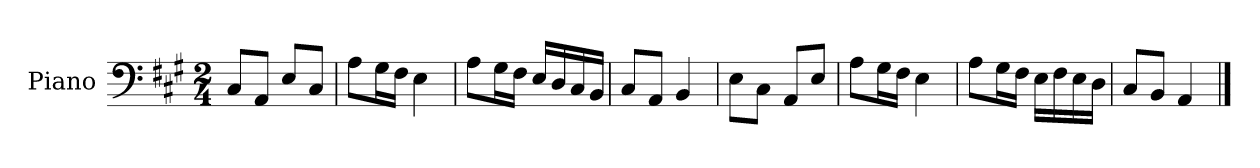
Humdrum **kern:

**kern
*part1
*staff1
*I"Piano
*I'Pno
*clefF4
*k[f#c#g#]
*M2/4
=1
8C#/L
8AA/J
8E/L
8C#/J
=2
8A\L
16G#\L
16F#\JJ
4E\
=3
8A\L
16G#\L
16F#\JJ
16E/LL
16D/
16C#/
16BB/JJ
=4
8C#/L
8AA/J
4BB/
=5
8E\L
8C#\J
8AA/L
8E/J
=6
8A\L
16G#\L
16F#\JJ
4E\
=7
8A\L
16G#\L
16F#\JJ
16E\LL
16F#\
16E\
16D\JJ
=8
8C#/L
8BB/J
4AA/
==
*-
